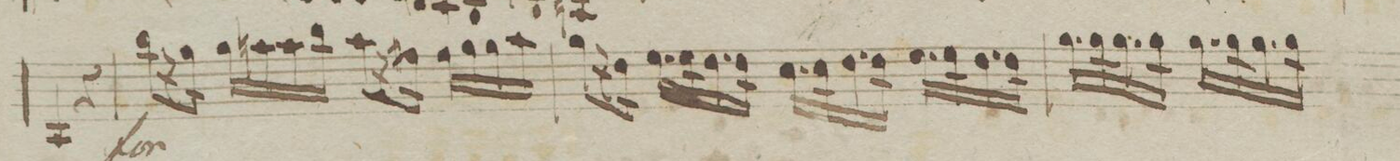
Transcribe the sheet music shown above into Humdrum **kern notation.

**kern	**dynam
*I"Violin 2do	*
*clefG2	*
*k[b-e-a-]	*
*met(c)	*
*M4/4	*
4A-/	.
4r	.
=29	=29
8bb-\L	f
16r	.
16gg\Jk	.
16gg\LL	.
16aan\	.
16aa\	.
16bb-\JJ	.
8aa\L	.
16r	.
16ff#X\Jk	.
16ff#\LL	.
16gg\	.
16gg\	.
16aa\JJ	.
=30	=30
8gg\L	.
16r	.
16dd\Jk	.
16.ee-\LL	.
32ee-\K	.
16.dd\	.
32dd\JJk	.
16.cc\LL	.
32cc\K	.
16.dd\	.
32dd\JJk	.
16.ee-\LL	.
32ee-\K	.
16.dd\	.
32dd\JJk	.
=31	=31
16.gg\LL	.
32gg\K	.
16.gg\	.
32gg\JJk	.
16.gg\LL	.
32gg\K	.
16.gg\	.
32gg\JJk	.
*-	*-
